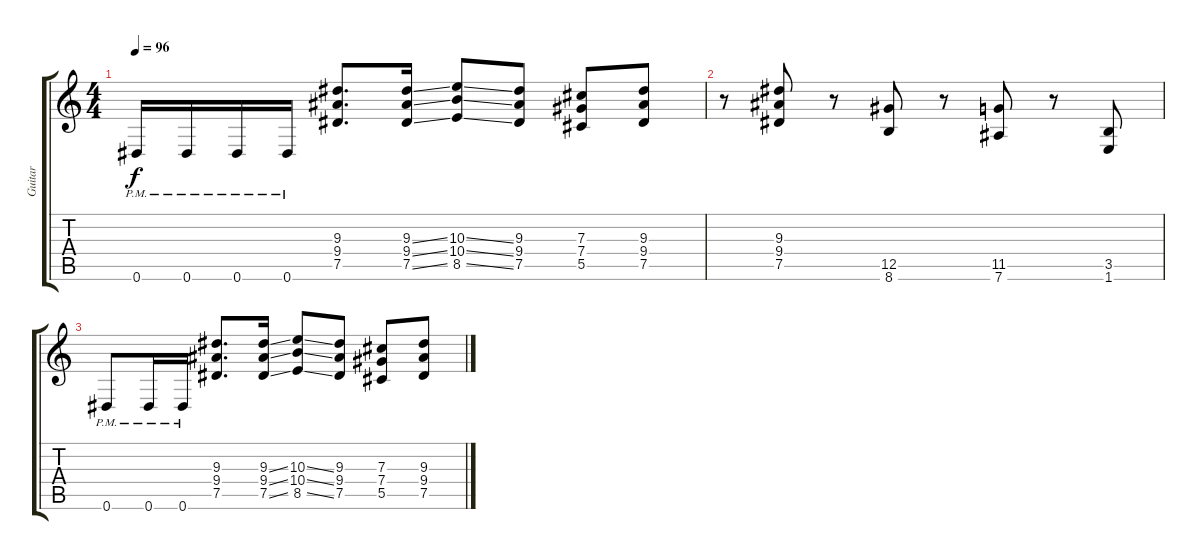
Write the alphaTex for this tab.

\track ("Guitar" "Guitar") {instrument distortionguitar}
\staff {score tabs}
\tuning (Eb4 Bb3 Gb3 Db3 Ab2 Eb2) {hide}
\ts (4 4)
\tempo 96
\clef g2
\ks c
0.6{pm}.16{dy f} 0.6{pm}.16 0.6{pm}.16 0.6{pm}.16 (9.3 9.4 7.5).8{d} (9.3{ss} 9.4{ss} 7.5{ss}).16 (10.3{ss} 10.4{ss} 8.5{ss}).8 (9.3 9.4 7.5).8 (7.3 7.4 5.5).8 (9.3 9.4 7.5).8 |
r.8 (9.3 9.4 7.5).8 r.8 (12.5 8.6).8 r.8 (11.5 7.6).8 r.8 (3.5 1.6).8 |
0.6{pm}.8 0.6{pm}.16 0.6{pm}.16 (9.3 9.4 7.5).8{d} (9.3{ss} 9.4{ss} 7.5{ss}).16 (10.3{ss} 10.4{ss} 8.5{ss}).8 (9.3 9.4 7.5).8 (7.3 7.4 5.5).8 (9.3 9.4 7.5).8
